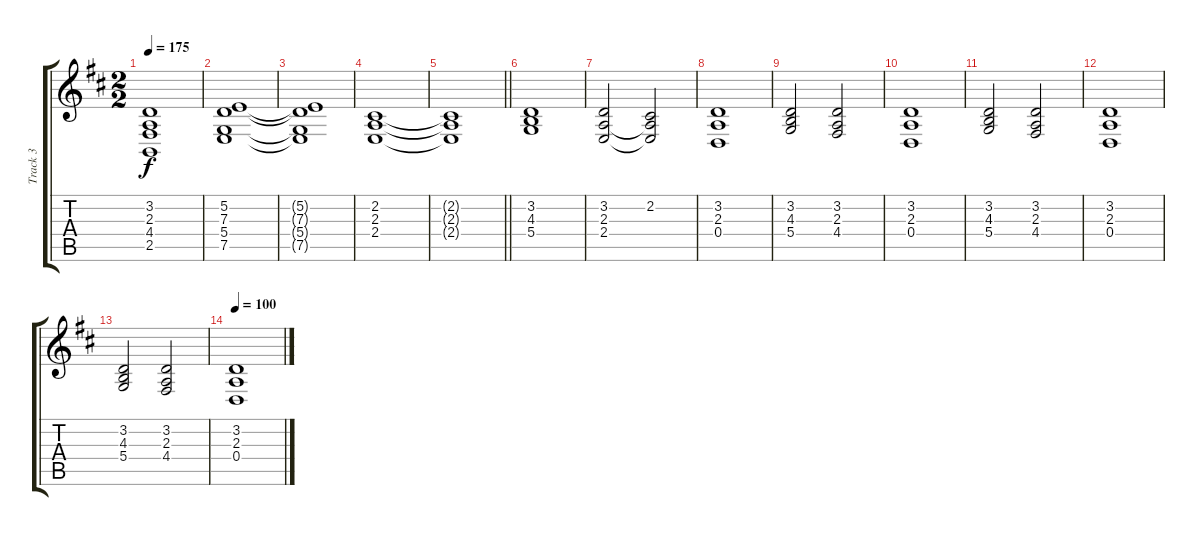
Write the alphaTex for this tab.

\track ("Track 3" "Track 3") {instrument accordion}
\staff {score tabs}
\tuning (E4 B3 G3 D3 A2 E2) {hide}
\ts (2 2)
\tempo 175
\clef g2
\ks d
(3.2 2.3 4.4 2.5).1{dy f} |
(5.2 7.3 5.4 7.5).1 |
(5.2{t} 7.3{t} 5.4{t} 7.5{t}).1 |
(2.2 2.3 2.4).1 |
\barLineRight lightlight
(2.2{t} 2.3{t} 2.4{t}).1 |
(3.2 4.3 5.4).1 |
(3.2 2.3 2.4).2 (2.2 2.3{t} 2.4{t}).2 |
(3.2 2.3 0.4).1 |
(3.2 4.3 5.4).2 (3.2 2.3 4.4).2 |
(3.2 2.3 0.4).1 |
(3.2 4.3 5.4).2 (3.2 2.3 4.4).2 |
(3.2 2.3 0.4).1 |
(3.2 4.3 5.4).2 (3.2 2.3 4.4).2 |
\tempo 100
(3.2 2.3 0.4).1
